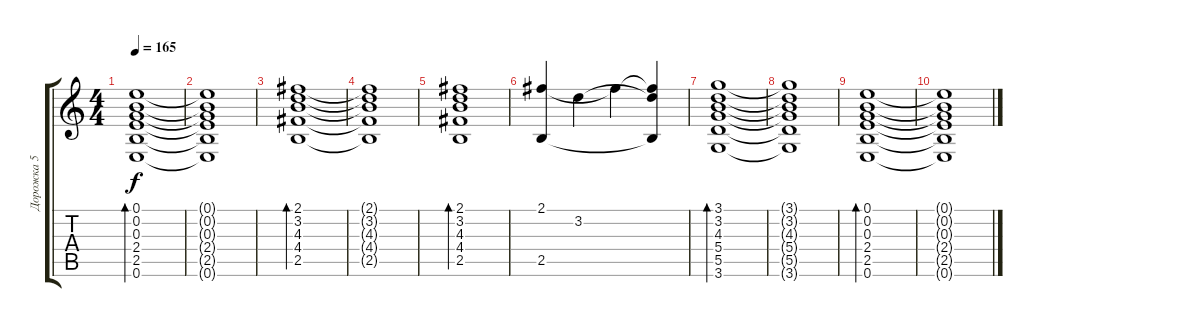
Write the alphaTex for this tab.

\track ("Дорожка 5" "Дорожка 5") {instrument electricguitarclean}
\staff {score tabs}
\tuning (E4 B3 G3 D3 A2 E2) {hide}
\ts (4 4)
\tempo 165
\clef g2
\ks c
(0.1 0.2 0.3 2.4 2.5 0.6).1{bd 120 dy f} |
(0.1{t} 0.2{t} 0.3{t} 2.4{t} 2.5{t} 0.6{t}).1 |
(2.1 3.2 4.3 4.4 2.5).1{bd 120} |
(2.1{t} 3.2{t} 4.3{t} 4.4{t} 2.5{t}).1 |
(2.1 3.2 4.3 4.4 2.5).1{bd 120} |
(2.1 2.5).4 3.2.4 2.1{t}.4 (2.1{t} 3.2{t} 2.5{t}).4 |
(3.1 3.2 4.3 5.4 5.5 3.6).1{bd 120} |
(3.1{t} 3.2{t} 4.3{t} 5.4{t} 5.5{t} 3.6{t}).1 |
(0.1 0.2 0.3 2.4 2.5 0.6).1{bd 120} |
(0.1{t} 0.2{t} 0.3{t} 2.4{t} 2.5{t} 0.6{t}).1
